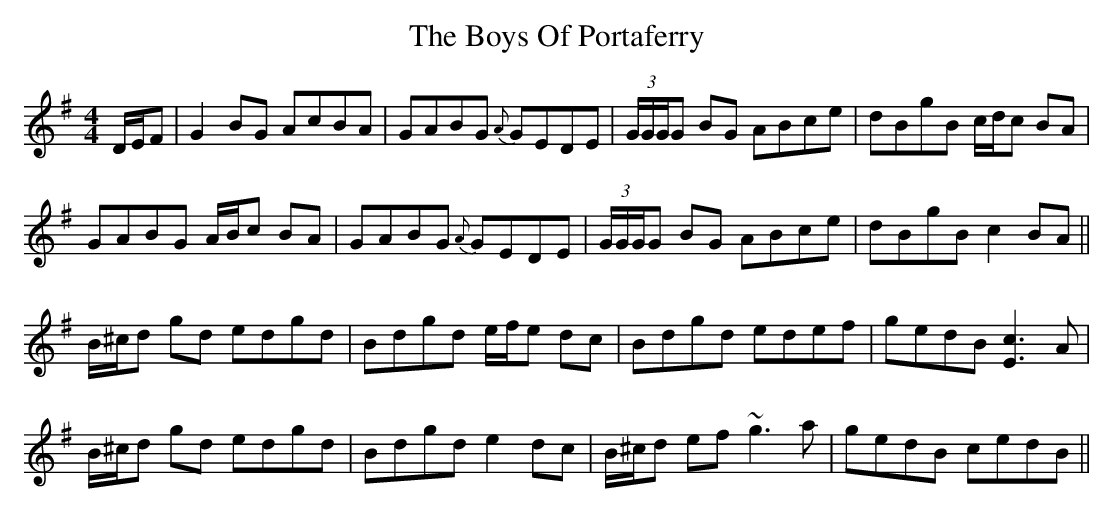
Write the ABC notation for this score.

X:1
T: The Boys Of Portaferry
M: 4/4
L: 1/8
K: Gmaj
D/E/F|G2 BG AcBA|GABG {A}GEDE|(3G/G/G/G BG ABce|dBgB c/d/c BA|
GABG A/B/c BA|GABG {A}GEDE|(3G/G/G/G BG ABce|dBgB c2 BA||
B/^c/d gd edgd|Bdgd e/f/e dc|Bdgd edef|gedB [E3c3] A|
B/^c/d gd edgd|Bdgd e2 dc|B/^c/d ef ~g3 a|gedB cedB||
